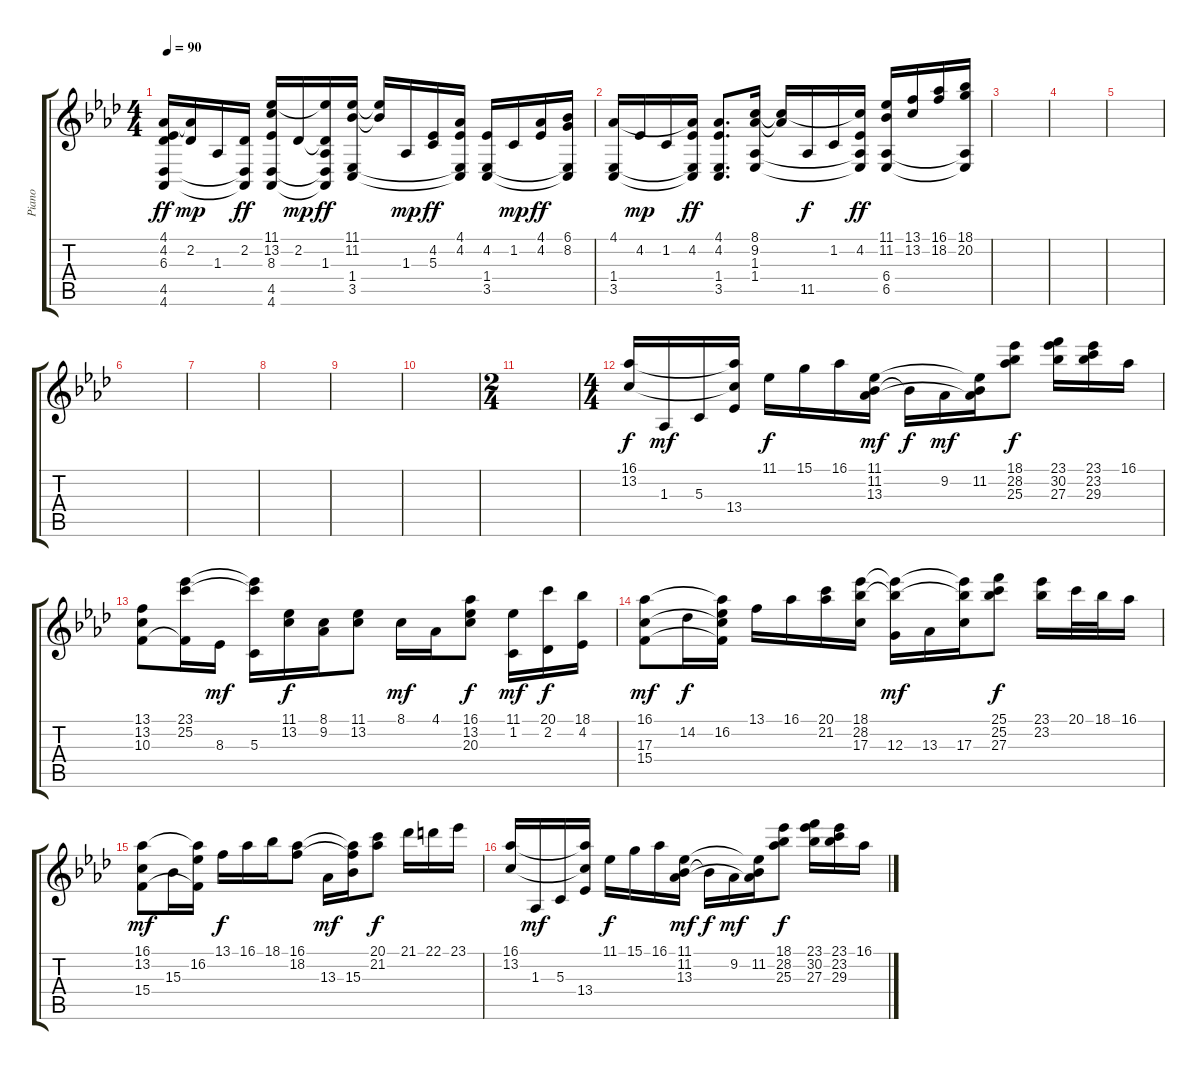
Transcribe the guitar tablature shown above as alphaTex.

\track ("Piano" "Piano") {instrument acousticgrandpiano}
\staff {score tabs}
\tuning (E4 B3 G3 D3 A2 E2) {hide}
\ts (4 4)
\tempo 90
\clef g2
\ks ab
(4.1 4.2 6.3 4.5 4.6).16{dy ff} (4.1{t} 2.2).16{dy mp} 1.3.16 (2.2 4.5{t} 4.6{t}).16{dy ff} (11.1 13.2 8.3 4.5 4.6).16 2.2.16{dy mp} (11.1{t} 2.2{t} 1.3 4.5{t} 4.6{t}).16{dy ff} (11.1 11.2 1.4 3.5).16 (11.1{t} 11.2{t}).16 1.3.16{dy mp} (4.2 5.3).16{dy ff} (4.1 4.2 1.4{t} 3.5{t}).16 (4.2 1.4 3.5).16 1.2.16{dy mp} (4.1 4.2).16{dy ff} (6.1 8.2 1.4{t} 3.5{t}).16 |
(4.1 1.4 3.5).16 4.2.16{dy mp} 1.2.16 (4.1{t} 4.2 1.4{t} 3.5{t}).16{dy ff} (4.1 4.2 1.4 3.5).8{d} (8.1 9.2 1.3 1.4).16 (8.1{t} 9.2{t}).16 11.5.16{dy f} 1.2.16 (8.1{t} 4.2 1.3{t} 1.4{t}).16{dy ff} (11.1 11.2 6.4 6.5).16 (13.1 13.2).16 (16.1 18.2).16 (18.1 20.2 6.4{t} 6.5{t}).16 |
|
|
|
|
|
|
|
|
\ts (2 4)
|
\ts (4 4)
(16.1 13.2).16{dy f} 1.3.16{dy mf} 5.3.16 (16.1{t} 13.2{t} 13.4).16 11.1.16{dy f} 15.1.16 16.1.16 (11.1 11.2 13.3).16{dy mf} 11.2{t}.16{dy f} 9.2.16{dy mf} (11.1{t} 11.2 13.3{t}).16 (18.1 28.2 25.3).8{dy f} (23.1 30.2 27.3).16 (23.1 23.2 29.3).16 16.1.16 |
(13.1 13.2 10.3).8 (23.1 25.2 10.3{t}).16 8.3.16{dy mf} (23.1{t} 25.2{t} 5.3).16 (11.1 13.2).16{dy f} (8.1 9.2).16 (11.1 13.2).8 8.1.16{dy mf} 4.1.16 (16.1 13.2 20.3).8{dy f} (11.1 1.2).16{dy mf} (20.1 2.2).16{dy f} (18.1 4.2).16 |
(16.1 17.3 15.4).8{dy mf} 14.2.16{dy f} (16.1{t} 16.2 17.3{t} 15.4{t}).16 13.1.16 16.1.16 (20.1 21.2).16 (18.1 28.2 17.3).16 (18.1{t} 28.2{t} 12.3).16{dy mf} 13.3.16 (18.1{t} 28.2{t} 17.3).16 (25.1 25.2 27.3).8{dy f} (23.1 23.2).16 20.1.32 18.1.32 16.1.16 |
(16.1 13.2 15.4).8{dy mf} 15.3.16 (16.1{t} 16.2 15.4{t}).16 13.1.16{dy f} 16.1.16 18.1.16 (16.1 18.2).8 13.3.16{dy mf} (16.1{t} 18.2{t} 15.3).16 (20.1 21.2).8{dy f} 21.1.16 22.1.16 23.1.16 |
(16.1 13.2).16 1.3.16{dy mf} 5.3.16 (16.1{t} 13.2{t} 13.4).16 11.1.16{dy f} 15.1.16 16.1.16 (11.1 11.2 13.3).16{dy mf} 11.2{t}.16{dy f} 9.2.16{dy mf} (11.1{t} 11.2 13.3{t}).16 (18.1 28.2 25.3).8{dy f} (23.1 30.2 27.3).16 (23.1 23.2 29.3).16 16.1.16
